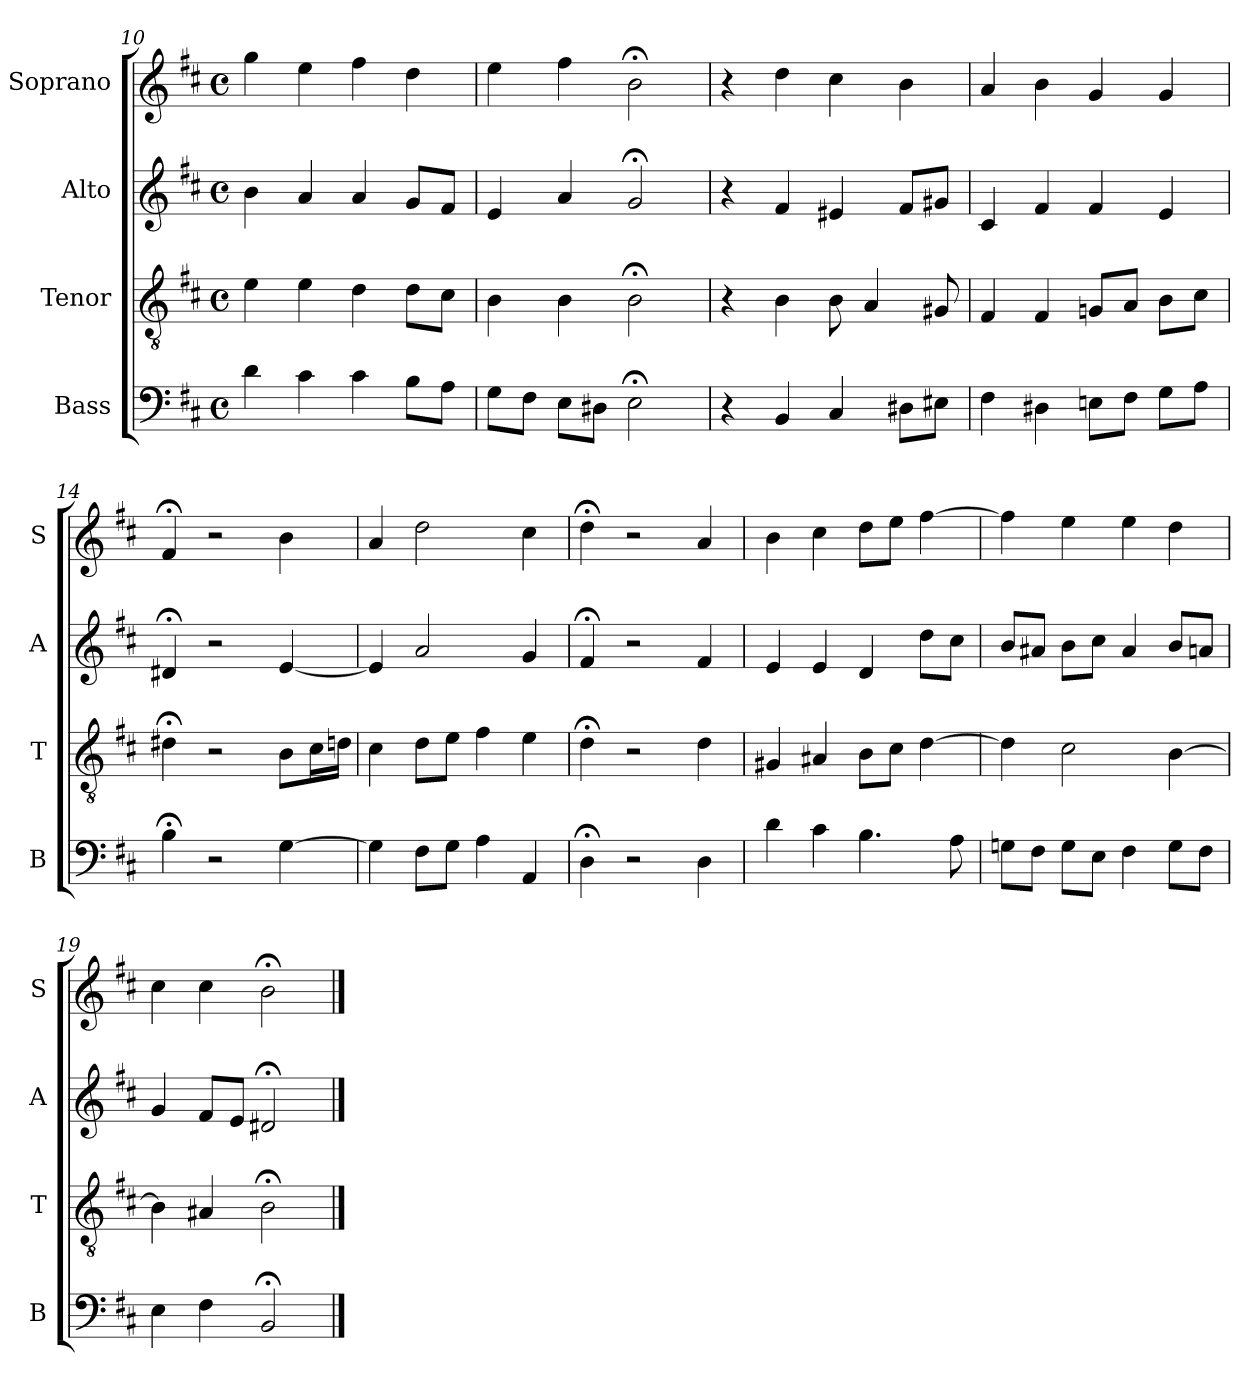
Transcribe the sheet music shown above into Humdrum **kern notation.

**kern	**kern	**kern	**kern
*part4	*part3	*part2	*part1
*staff4	*staff3	*staff2	*staff1
*I"Bass	*I"Tenor	*I"Alto	*I"Soprano
*I'B	*I'T	*I'A	*I'S
*clefF4	*clefGv2	*clefG2	*clefG2
*k[f#c#]	*k[f#c#]	*k[f#c#]	*k[f#c#]
*b:	*b:	*b:	*b:
*M4/4	*M4/4	*M4/4	*M4/4
*met(c)	*met(c)	*met(c)	*met(c)
=10	=10	=10	=10
4d	4e	4b	4gg
4c#	4e	4a	4ee
4c#	4d	4a	4ff#
8BL	8dL	8gL	4dd
8AJ	8c#J	8f#J	.
=11	=11	=11	=11
8GL	4B	4e	4ee
8F#J	.	.	.
8EL	4B	4a	4ff#
8D#XJ	.	.	.
2E;<	2B;<	2g;<	2b;<
=12	=12	=12	=12
4r	4r	4r	4r
4BB	4B	4f#	4dd
4C#	8B	4e#X	4cc#
.	4A	.	.
8D#XL	.	8f#L	4b
8E#XJ	8G#X	8g#XJ	.
=13	=13	=13	=13
4F#	4F#	4c#	4a
4D#X	4F#	4f#	4b
8EnL	8GnL	4f#	4g
8F#J	8AJ	.	.
8GL	8BL	4e	4g
8AJ	8c#J	.	.
=14	=14	=14	=14
4B;<	4d#X;<	4d#X;<i	4f#;<i
2r	2r	2r	2r
[4G	8BL	[4ei	4bi
.	16c#L	.	.
.	16dnJJ	.	.
=15	=15	=15	=15
4G]	4c#i	4ei]	4a
8F#L	8diL	2ai	2dd
8GJ	8eJ	.	.
4A	4f#	.	.
4AA	4e	4g	4cc#
=16	=16	=16	=16
4D;<	4d;<	4f#;<	4dd;<
2r	2r	2r	2r
4D	4d	4f#	4a
=17	=17	=17	=17
4d	4G#X	4e	4b
4c#	4A#X	4e	4cc#
4.B	8BL	4d	8ddL
.	8c#J	.	8eeJ
.	[4d	8ddL	[4ff#
8A	.	8cc#J	.
=18	=18	=18	=18
8GnL	4d]	8bL	4ff#]
8F#J	.	8a#XJ	.
8GL	2c#	8bL	4ee
8EJ	.	8cc#J	.
4F#	.	4a#	4ee
8GL	[4B	8bL	4dd
8F#J	.	8anJ	.
=19	=19	=19	=19
4E	4B]	4g	4cc#
4F#	4A#X	8f#L	4cc#
.	.	8eJ	.
2BB;<	2B;<	2d#X;<	2b;<
==	==	==	==
*-	*-	*-	*-
